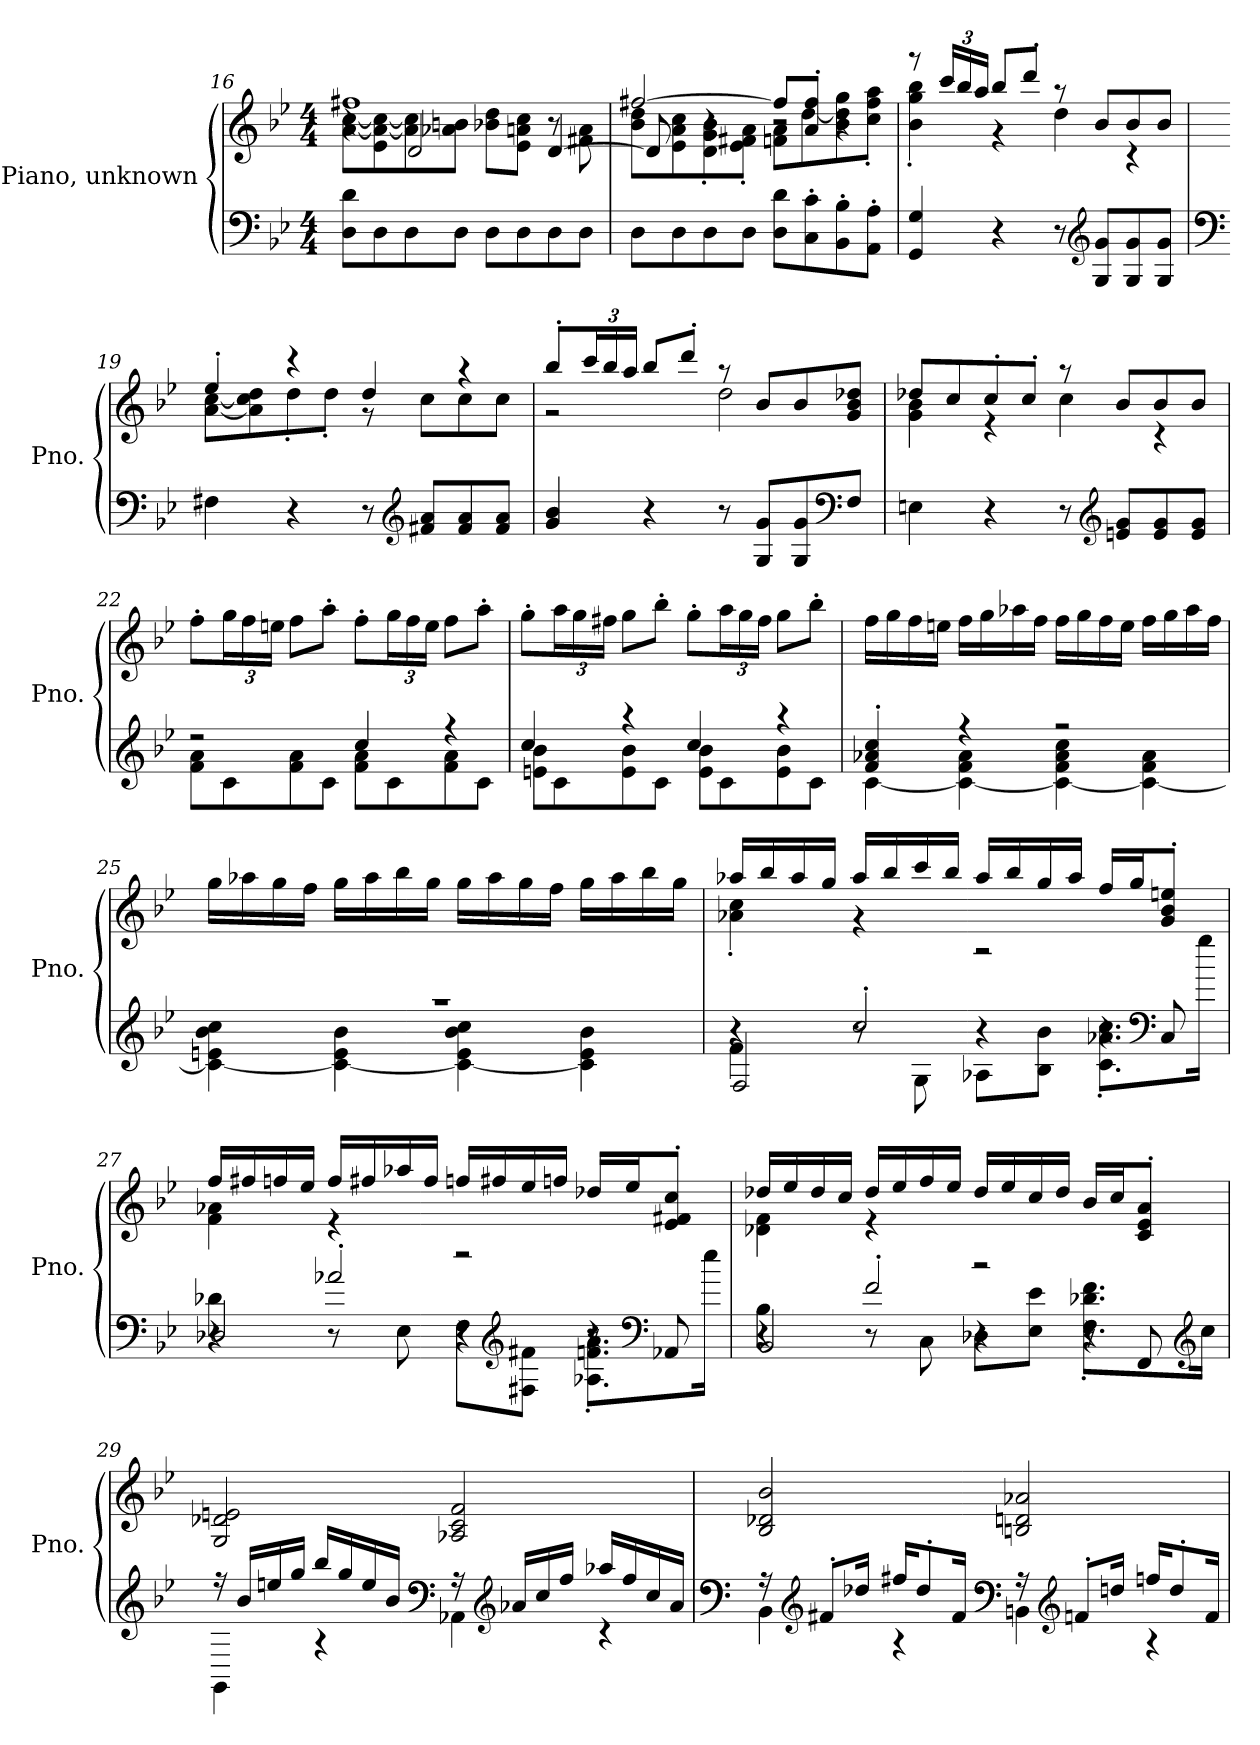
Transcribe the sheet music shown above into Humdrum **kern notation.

**kern	**kern
*part1	*part1
*staff2	*staff1
*I"Piano, unknown	*
*I'Pno.	*
!!LO:LB:g=z
*clefF4	*clefG2
*k[b-e-]	*k[b-e-]
*M4/4	*M4/4
=16	=16
*	*^
*	*	*^
8D\ 8d\L	1ff#X	[8a\ [8cc\L	4r
8D\	.	8e-\ 8a\_ 8cc\_	.
8D\	.	8a\] 8cc\]	2d/
8D\J	.	8a-X\ 8bn\J	.
8D\L	.	8b-X\ 8dd\L	.
8D\	.	8e-\ 8an\ 8cc\J	.
8D\	.	8r	[4d/
8D\J	.	8f#X\ 8a\	.
=17	=17	=17	=17
8D\L	[2ff#X/	8b-\ 8dd\L	8d/]
8D\	.	8e-\ 8a\ 8cc\	8r
8D\	.	8d\' 8g\' 8b-\'	4r
8D\J	.	8e-\' 8f#X\' 8a\'J	.
8D\ 8d\L	8ff#/L]	8fn\ 8a\L	2r
8C\' 8c\'	8a/' 8ff#/'J	[8dd\	.
8BB-\' 8B-\'	4r	8b-\ 8dd\] 8gg\	.
8AA\' 8A\'J	.	8cc\' 8ff#\' 8aa\'J	.
*	*	*v	*v
=18	=18	=18
4GG/ 4G/	8r	4b-\' 4gg\' 4bb-\'
*	*Xbrackettup	*
.	24ccc/LL	.
.	24bb-/	.
.	24aa/JJ	.
4r	8bb-/L	4r
.	8ddd'/J	.
8r	8r	4dd\
*clefG2	*	*
8G/ 8g/L	8b-/L	.
8G/ 8g/	8b-/	4r
8G/ 8g/J	8b-/J	.
!!LO:LB:g=z	!!
=19	=19	=19
*clefF4	*	*
4F#X\	4ee-'/	[8a\ [8cc\L
.	.	8a\] 8cc\] 8dd\
4r	4r	8dd'\
.	.	8dd'\J
8r	4dd/	8r
*clefG2	*	*
8f#X/ 8a/L	.	8cc\L
8f#/ 8a/	4r	8cc\
8f#/ 8a/J	.	8cc\J
=20	=20	=20
4g/ 4b-/	8bb-'/L	2r
.	24ccc/L	.
.	24bb-/	.
.	24aa/JJ	.
4r	8bb-/L	.
.	8ddd'/J	.
8r	8r	2dd\
8G/ 8g/L	8b-/L	.
8G/ 8g/	8b-/	.
*clefF4	*	*
8F/J	8g/ 8b-/ 8dd-X/J	.
=21	=21	=21
4En\	8dd-X/L	4g\ 4b-\
.	8cc/	.
4r	8cc'/	4r
.	8cc'/J	.
8r	8r	4cc\
*clefG2	*	*
8en/ 8g/L	8b-/L	.
8e/ 8g/	8b-/	4r
8e/ 8g/J	8b-/J	.
*	*v	*v
!!LO:PB:g=z
=22	=22
*^	*
2r	8f\ 8a\L	8ff'\L
.	8c\	24gg\L
.	.	24ff\
.	.	24een\JJ
.	8f\ 8a\	8ff\L
.	8c\J	8aa'\J
4cc/	8f\ 8a\L	8ff'\L
.	8c\	24gg\L
.	.	24ff\
.	.	24ee\JJ
4r	8f\ 8a\	8ff\L
.	8c\J	8aa'\J
=23	=23	=23
4cc/	8en\ 8b-\L	8gg'\L
.	8c\	24aa\L
.	.	24gg\
.	.	24ff#X\JJ
4r	8e\ 8b-\	8gg\L
.	8c\J	8bb-'\J
4cc/	8e\ 8b-\L	8gg'\L
.	8c\	24aa\L
.	.	24gg\
.	.	24ff#\JJ
4r	8e\ 8b-\	8gg\L
.	8c\J	8bb-'\J
=24	=24	=24
4f/' 4a-X/' 4cc/'	[4c\	16ff\LL
.	.	16gg\
.	.	16ff\
.	.	16een\JJ
4r	4c\_ 4f\ 4a-\	16ff\LL
.	.	16gg\
.	.	16aa-X\
.	.	16ff\JJ
2r	4c\_ 4f\ 4a-\ 4cc\	16ff\LL
.	.	16gg\
.	.	16ff\
.	.	16ee\JJ
.	4c\_ 4f\ 4a-\	16ff\LL
.	.	16gg\
.	.	16aa-\
.	.	16ff\JJ
!!LO:LB:g=z
=25	=25	=25
1r	4c\_ 4en\ 4b-\ 4cc\	16gg\LL
.	.	16aa-X\
.	.	16gg\
.	.	16ff\JJ
.	4c\_ 4e\ 4b-\	16gg\LL
.	.	16aa-\
.	.	16bb-\
.	.	16gg\JJ
.	4c\_ 4e\ 4b-\ 4cc\	16gg\LL
.	.	16aa-\
.	.	16gg\
.	.	16ff\JJ
.	4c\] 4e\ 4b-\	16gg\LL
.	.	16aa-\
.	.	16bb-\
.	.	16gg\JJ
=26	=26	=26
*	*^	*^
4r	4f\	2F/	16aa-X/LL	4a-X\' 4cc\'
.	.	.	16bb-/	.
.	.	.	16aa-/	.
.	.	.	16gg/JJ	.
2cc'/	8r	.	16aa-/LL	4r
.	.	.	16bb-/	.
.	8G\	.	16ccc/	.
.	.	.	16bb-/JJ	.
.	8A-X\L	4r	16aa-/LL	2r
.	.	.	16bb-/	.
.	8B-\ 8b-\J	.	16gg/	.
.	.	.	16aa-/JJ	.
4r	8.c\' 8.a-X\' 8.cc\'L	8r	16ff/LL	.
.	.	.	16gg/J	.
*clefF4	*	*	*	*
.	.	8C/	8g/' 8b-/' 8een/'J	.
.	16gg\Jk	.	.	.
!!LO:LB:g=z	!!
=27	=27	=27	=27	=27
4r	4d-X\	2D-X/	16ff/LL	4f\ 4a-X\
.	.	.	16ff#X/	.
.	.	.	16ffn/	.
.	.	.	16ee-/JJ	.
2a-X'/	8r	.	16ff/LL	4r
.	.	.	16ff#X/	.
.	8E-\	.	16aa-X/	.
.	.	.	16ff#/JJ	.
.	8F\L	4r	16ffn/LL	2r
.	.	.	16ff#X/	.
*clefG2	*	*	*	*
.	8F#X\ 8f#X\J	.	16ee-/	.
.	.	.	16ffn/JJ	.
4r	8.A-X\' 8.fn\' 8.a-\'L	8r	16dd-X/LL	.
.	.	.	16ee-/J	.
*clefF4	*	*	*	*
.	.	8AA-X/	8e-/' 8f#X/' 8cc/'J	.
.	16ee-\Jk	.	.	.
=28	=28	=28	=28	=28
4r	4B-\	2BB-/	16dd-X/LL	4d-X\ 4f\
.	.	.	16ee-/	.
.	.	.	16dd-/	.
.	.	.	16cc/JJ	.
2f'/	8r	.	16dd-/LL	4r
.	.	.	16ee-/	.
.	8C\	.	16ff/	.
.	.	.	16ee-/JJ	.
.	8D-X\L	4r	16dd-/LL	2r
.	.	.	16ee-/	.
.	8E-\ 8e-\J	.	16cc/	.
.	.	.	16dd-/JJ	.
4r	8.F\' 8.d-X\' 8.f\'L	8r	16b-/LL	.
.	.	.	16cc/J	.
.	.	8FF/	8c/' 8e-/' 8a/'J	.
*clefG2	*	*	*	*
.	16cc\Jk	.	.	.
*	*v	*v	*	*
*	*	*v	*v
!!LO:LB:g=z
=29	=29	=29
16r	4GG\	2G/ 2d-X/ 2en/
16b-/LL	.	.
16een/	.	.
16gg/JJ	.	.
16bb-/LL	4r	.
16gg/	.	.
16ee/	.	.
16b-/JJ	.	.
*clefF4	*	*
16r	4AA-X\	2A-X/ 2c/ 2f/
*clefG2	*	*
16a-X/LL	.	.
16cc/	.	.
16ff/JJ	.	.
16aa-X/LL	4r	.
16ff/	.	.
16cc/	.	.
16a-/JJ	.	.
!!LO:LB:g=z
=30	=30	=30
*clefF4	*	*
16r	4BB-\	2B-/ 2d-X/ 2b-/
*clefG2	*	*
8f#X'/L	.	.
16dd-X/Jk	.	.
16ff#X/KL	4r	.
8dd-'/	.	.
16f#/Jk	.	.
*clefF4	*	*
16r	4BBn\	2Bn/ 2dn/ 2a-X/
*clefG2	*	*
8fn'/L	.	.
16ddn/Jk	.	.
16ffn/KL	4r	.
8dd'/	.	.
16f/Jk	.	.
*v	*v	*
=	=
*-	*-
